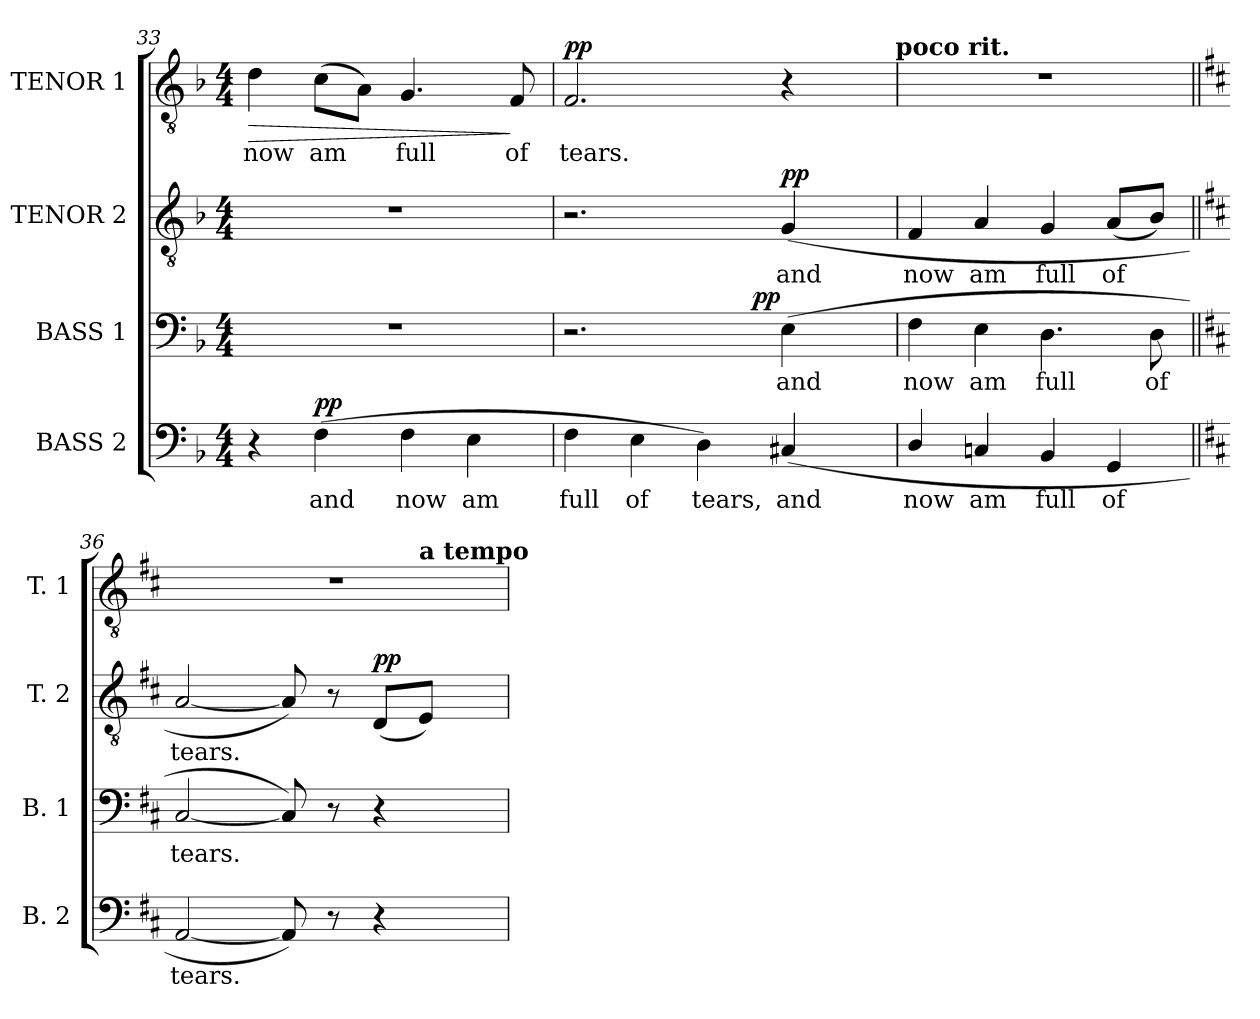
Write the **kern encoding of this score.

**kern	**text	**dynam	**kern	**text	**dynam	**kern	**text	**dynam	**kern	**text	**dynam
*part4	*part4	*part4	*part3	*part3	*part3	*part2	*part2	*part2	*part1	*part1	*part1
*staff4	*staff4	*staff4	*staff3	*staff3	*staff3	*staff2	*staff2	*staff2	*staff1	*staff1	*staff1
*I"BASS 2	*	*	*I"BASS 1	*	*	*I"TENOR 2	*	*	*I"TENOR 1	*	*
*I'B. 2	*	*	*I'B. 1	*	*	*I'T. 2	*	*	*I'T. 1	*	*
*clefF4	*	*	*clefF4	*	*	*clefGv2	*	*	*clefGv2	*	*
*	*	*	*	*	*	*ITrd7c12	*	*	*ITrd7c12	*	*
*k[b-]	*	*	*k[b-]	*	*	*k[b-]	*	*	*k[b-]	*	*
*F:	*	*	*F:	*	*	*F:	*	*	*F:	*	*
*M4/4	*	*	*M4/4	*	*	*M4/4	*	*	*M4/4	*	*
=33	=33	=33	=33	=33	=33	=33	=33	=33	=33	=33	=33
!	!	!	!	!	!	!	!	!	!	!LO:LY:b:color=#000000	!LO:HP:b
4r	.	.	1r	.	.	1r	.	.	4Di\	now	>
!	!LO:LY:b:color=#000000	!	!	!	!	!	!	!	!	!	!
!	!	!	!	!	!	!	!	!	!	!LO:LY:b:color=#000000	!
(4Fi\	and	pp	.	.	.	.	.	.	(8Ci\L	am	.
.	.	.	.	.	.	.	.	.	8AAi\J)	.	.
!	!LO:LY:b:color=#000000	!	!	!	!	!	!	!	!	!	!
!	!	!	!	!	!	!	!	!	!	!LO:LY:b:color=#000000	!
4Fi\	now	.	.	.	.	.	.	.	4.GGi/	full	.
!	!LO:LY:b:color=#000000	!	!	!	!	!	!	!	!	!	!
4Ei\	am	.	.	.	.	.	.	.	.	.	.
!	!	!	!	!	!	!	!	!	!	!LO:LY:b:color=#000000	!
.	.	.	.	.	.	.	.	.	8FFi/	of	]
=34	=34	=34	=34	=34	=34	=34	=34	=34	=34	=34	=34
!	!LO:LY:b:color=#000000	!	!	!	!	!	!	!	!	!	!
!	!	!	!	!	!	!	!	!	!	!LO:LY:b:color=#000000	!
*	*	*	*^	*	*	*	*	*	*^	*	*
4Fi\	full	.	2.r	2ryy	.	.	2.r	.	.	2.FFi/	2ryy	tears.	pp
!	!LO:LY:b:color=#000000	!	!	!	!	!	!	!	!	!	!	!	!
4Ei\	of	.	.	.	.	.	.	.	.	.	.	.	.
!	!LO:LY:b:color=#000000	!	!	!	!	!	!	!	!	!	!	!	!
4Di\)	tears,	.	.	8.ryy	.	.	.	.	.	.	4ryy	.	.
.	.	.	.	4ryy	.	pp	.	.	.	.	.	.	.
!	!LO:LY:b:color=#000000	!	!	!	!	!	!	!	!	!	!	!	!
!	!	!	!	!	!LO:LY:b:color=#000000	!	!	!	!	!	!	!	!
!	!	!	!	!	!	!	!	!LO:LY:b:color=#000000	!	!	!	!	!
(4C#Xi/	and	.	(4Ei\	.	and	.	(4GGi/	and	pp	4r	8ryy	.	.
.	.	.	.	.	.	.	.	.	.	.	16ryy	.	.
.	.	.	.	16ryy	.	.	.	.	.	.	32ryy	.	.
.	.	.	.	.	.	.	.	.	.	.	64ryy	.	.
.	.	.	.	.	.	.	.	.	.	.	128...ryy	.	.
!	!	!	!	!	!	!	!	!	!	!	!LO:TX:a:B:t=poco rit.	!	!
.	.	.	.	.	.	.	.	.	.	.	1024ryy	.	.
*	*	*	*v	*v	*	*	*	*	*	*v	*v	*	*
=35	=35	=35	=35	=35	=35	=35	=35	=35	=35	=35	=35
*	*	*	*^	*	*	*	*	*	*^	*	*
!	!LO:LY:b:color=#000000	!	!	!	!	!	!	!	!	!	!	!	!
*	*	*	*v	*v	*	*	*	*	*	*v	*v	*	*
*	*	*	*^	*	*	*	*	*	*^	*	*
!	!	!	!	!	!LO:LY:b:color=#000000	!	!	!	!	!	!	!	!
*	*	*	*v	*v	*	*	*	*	*	*v	*v	*	*
*	*	*	*^	*	*	*	*	*	*^	*	*
!	!	!	!	!	!	!	!	!LO:LY:b:color=#000000	!	!	!	!	!
*	*	*	*v	*v	*	*	*	*	*	*v	*v	*	*
4Di/	now	.	4Fi\	now	.	4FFi/	now	.	1r	.	.
!	!LO:LY:b:color=#000000	!	!	!	!	!	!	!	!	!	!
!	!	!	!	!LO:LY:b:color=#000000	!	!	!	!	!	!	!
!	!	!	!	!	!	!	!LO:LY:b:color=#000000	!	!	!	!
4Cni/	am	.	4Ei\	am	.	4AAi/	am	.	.	.	.
!	!LO:LY:b:color=#000000	!	!	!	!	!	!	!	!	!	!
!	!	!	!	!LO:LY:b:color=#000000	!	!	!	!	!	!	!
!	!	!	!	!	!	!	!LO:LY:b:color=#000000	!	!	!	!
4BB-i/	full	.	4.Di\	full	.	4GGi/	full	.	.	.	.
!	!LO:LY:b:color=#000000	!	!	!	!	!	!	!	!	!	!
!	!	!	!	!	!	!	!LO:LY:b:color=#000000	!	!	!	!
4GGi/	of	.	.	.	.	(8AAi/L	of	.	.	.	.
!	!	!	!	!LO:LY:b:color=#000000	!	!	!	!	!	!	!
.	.	.	8Di\	of	.	8BB-i/J)	.	.	.	.	.
=36||	=36||	=36||	=36||	=36||	=36||	=36||	=36||	=36||	=36||	=36||	=36||
*k[f#c#]	*	*	*k[f#c#]	*	*	*k[f#c#]	*	*	*k[f#c#]	*	*
*D:	*	*	*D:	*	*	*D:	*	*	*D:	*	*
!	!LO:LY:b:color=#000000	!	!	!	!	!	!	!	!	!	!
!	!	!	!	!LO:LY:b:color=#000000	!	!	!	!	!	!	!
!	!	!	!	!	!	!	!LO:LY:b:color=#000000	!	!	!	!
*	*	*	*	*	*	*	*	*	*^	*	*
[2AAi/	tears.	.	[2C#i/	tears.	.	[2AAi/	tears.	.	1r	2..ryy	.	.
8AAi/])	.	.	8C#i/])	.	.	8AAi/])	.	.	.	.	.	.
!	!	!	!	!	!	!	!LO:LY:b:color=#000000	!	!	!	!	!
8r	.	.	8r	.	.	8r	Down	.	.	.	.	.
4r	.	.	4r	.	.	(8DDi/L	.	pp	.	.	.	.
!	!	!	!	!	!	!	!	!	!	!LO:TX:a:B:t=a tempo	!	!
.	.	.	.	.	.	8EEi/J)	.	.	.	8ryy	.	.
*	*	*	*	*	*	*	*	*	*v	*v	*	*
=	=	=	=	=	=	=	=	=	=	=	=
*-	*-	*-	*-	*-	*-	*-	*-	*-	*-	*-	*-
